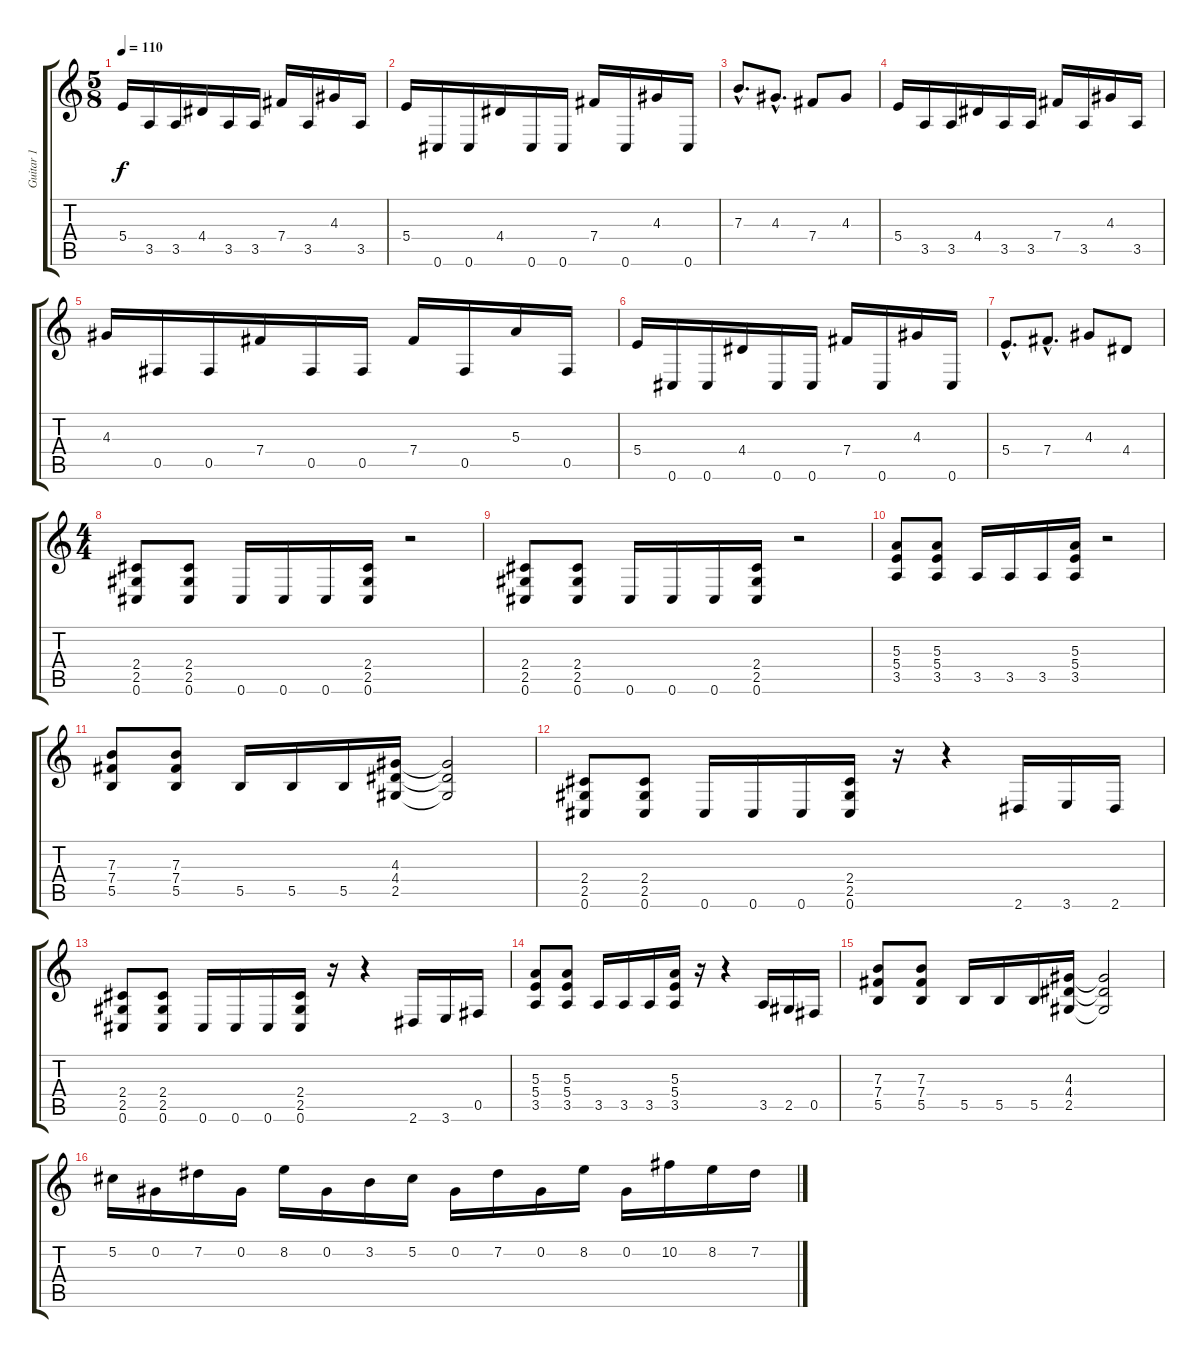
\track ("Guitar 1" "Guitar 1") {instrument distortionguitar}
\staff {score tabs}
\tuning (Db4 Ab3 E3 B2 Gb2 Db2) {hide}
\ts (5 8)
\tempo 110
\clef g2
\ks c
5.4.16{dy f} 3.5.16 3.5.16 4.4.16 3.5.16 3.5.16 7.4.16 3.5.16 4.3.16 3.5.16 |
5.4.16 0.6.16 0.6.16 4.4.16 0.6.16 0.6.16 7.4.16 0.6.16 4.3.16 0.6.16 |
7.3{hac}.8{d} 4.3{hac}.8{d} 7.4.8 4.3.8 |
5.4.16 3.5.16 3.5.16 4.4.16 3.5.16 3.5.16 7.4.16 3.5.16 4.3.16 3.5.16 |
4.3.16 0.5.16 0.5.16 7.4.16 0.5.16 0.5.16 7.4.16 0.5.16 5.3.16 0.5.16 |
5.4.16 0.6.16 0.6.16 4.4.16 0.6.16 0.6.16 7.4.16 0.6.16 4.3.16 0.6.16 |
5.4{hac}.8{d} 7.4{hac}.8{d} 4.3.8 4.4.8 |
\ts (4 4)
(2.4 2.5 0.6).8{volume 10} (2.4 2.5 0.6).8 0.6.16 0.6.16 0.6.16 (2.4 2.5 0.6).16 r.2 |
(2.4 2.5 0.6).8 (2.4 2.5 0.6).8 0.6.16 0.6.16 0.6.16 (2.4 2.5 0.6).16 r.2 |
(5.3 5.4 3.5).8 (5.3 5.4 3.5).8 3.5.16 3.5.16 3.5.16 (5.3 5.4 3.5).16 r.2 |
(7.3 7.4 5.5).8 (7.3 7.4 5.5).8 5.5.16 5.5.16 5.5.16 (4.3 4.4 2.5).16 (4.3{t} 4.4{t} 2.5{t}).2 |
(2.4 2.5 0.6).8 (2.4 2.5 0.6).8 0.6.16 0.6.16 0.6.16 (2.4 2.5 0.6).16 r.16 r.4 2.6.16 3.6.16 2.6.16 |
(2.4 2.5 0.6).8 (2.4 2.5 0.6).8 0.6.16 0.6.16 0.6.16 (2.4 2.5 0.6).16 r.16 r.4 2.6.16 3.6.16 0.5.16 |
(5.3 5.4 3.5).8 (5.3 5.4 3.5).8 3.5.16 3.5.16 3.5.16 (5.3 5.4 3.5).16 r.16 r.4 3.5.16 2.5.16 0.5.16 |
(7.3 7.4 5.5).8 (7.3 7.4 5.5).8 5.5.16 5.5.16 5.5.16 (4.3 4.4 2.5).16 (4.3{t} 4.4{t} 2.5{t}).2 |
5.2.16{volume 13} 0.2.16 7.2.16 0.2.16 8.2.16 0.2.16 3.2.16 5.2.16 0.2.16 7.2.16 0.2.16 8.2.16 0.2.16 10.2.16 8.2.16 7.2.16
